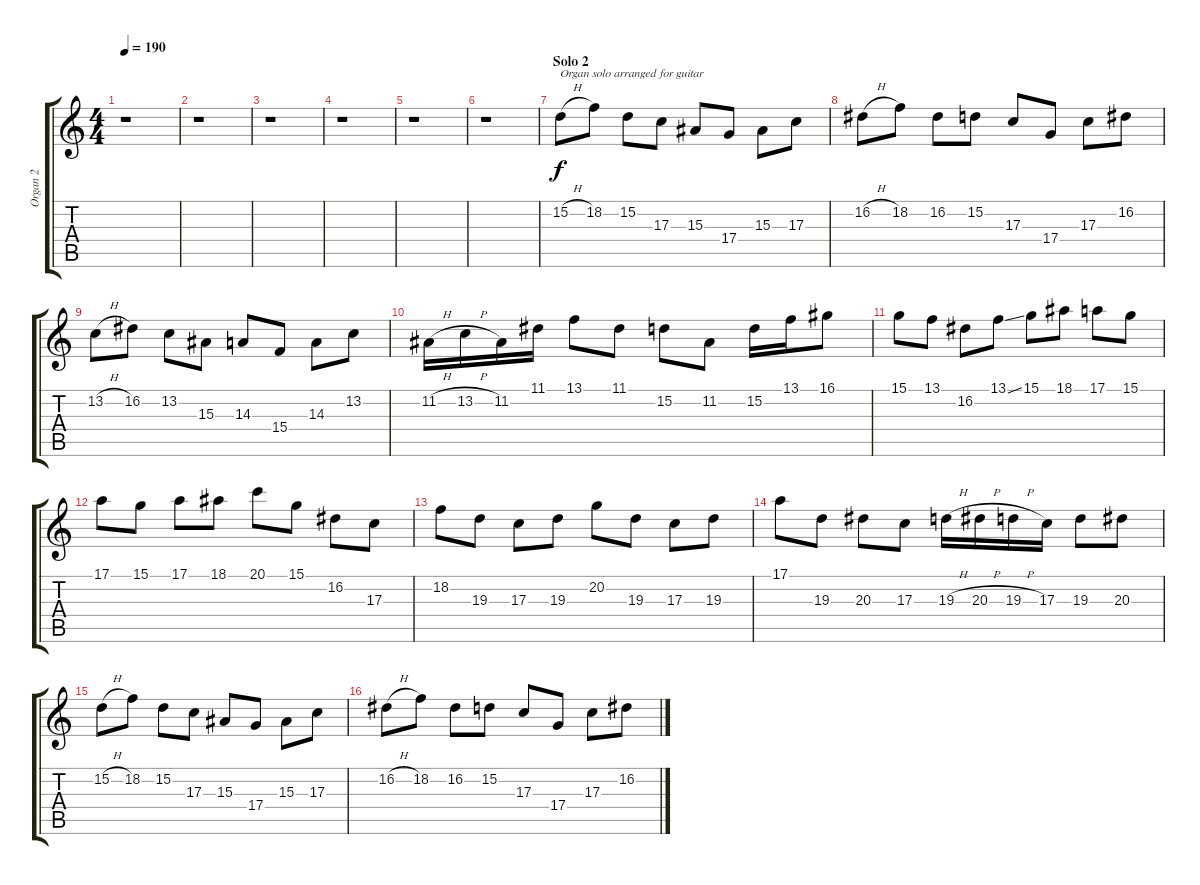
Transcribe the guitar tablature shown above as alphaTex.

\track ("Organ 2" "Organ 2") {instrument tremolostrings}
\staff {score tabs}
\tuning (E4 B3 G3 D3 A2 E2) {hide}
\ts (4 4)
\tempo 190
\clef g2
\ks c
r.1{dy f} |
r.1 |
r.1 |
r.1 |
r.1 |
r.1 |
\section ("" "Solo 2")
15.2{h}.8{txt "Organ solo arranged for guitar"} 18.2.8 15.2.8 17.3.8 15.3.8 17.4.8 15.3.8 17.3.8 |
16.2{h}.8 18.2.8 16.2.8 15.2.8 17.3.8 17.4.8 17.3.8 16.2.8 |
13.2{h}.8 16.2.8 13.2.8 15.3.8 14.3.8 15.4.8 14.3.8 13.2.8 |
11.2{h}.16 13.2{h}.16 11.2.16 11.1.16 13.1.8 11.1.8 15.2.8 11.2.8 15.2.16 13.1.16 16.1.8 |
15.1.8 13.1.8 16.2.8 13.1{ss}.8 15.1.8 18.1.8 17.1.8 15.1.8 |
17.1.8 15.1.8 17.1.8 18.1.8 20.1.8 15.1.8 16.2.8 17.3.8 |
18.2.8 19.3.8 17.3.8 19.3.8 20.2.8 19.3.8 17.3.8 19.3.8 |
17.1.8 19.3.8 20.3.8 17.3.8 19.3{h}.16 20.3{h}.16 19.3{h}.16 17.3.16 19.3.8 20.3.8 |
15.2{h}.8 18.2.8 15.2.8 17.3.8 15.3.8 17.4.8 15.3.8 17.3.8 |
16.2{h}.8 18.2.8 16.2.8 15.2.8 17.3.8 17.4.8 17.3.8 16.2.8
